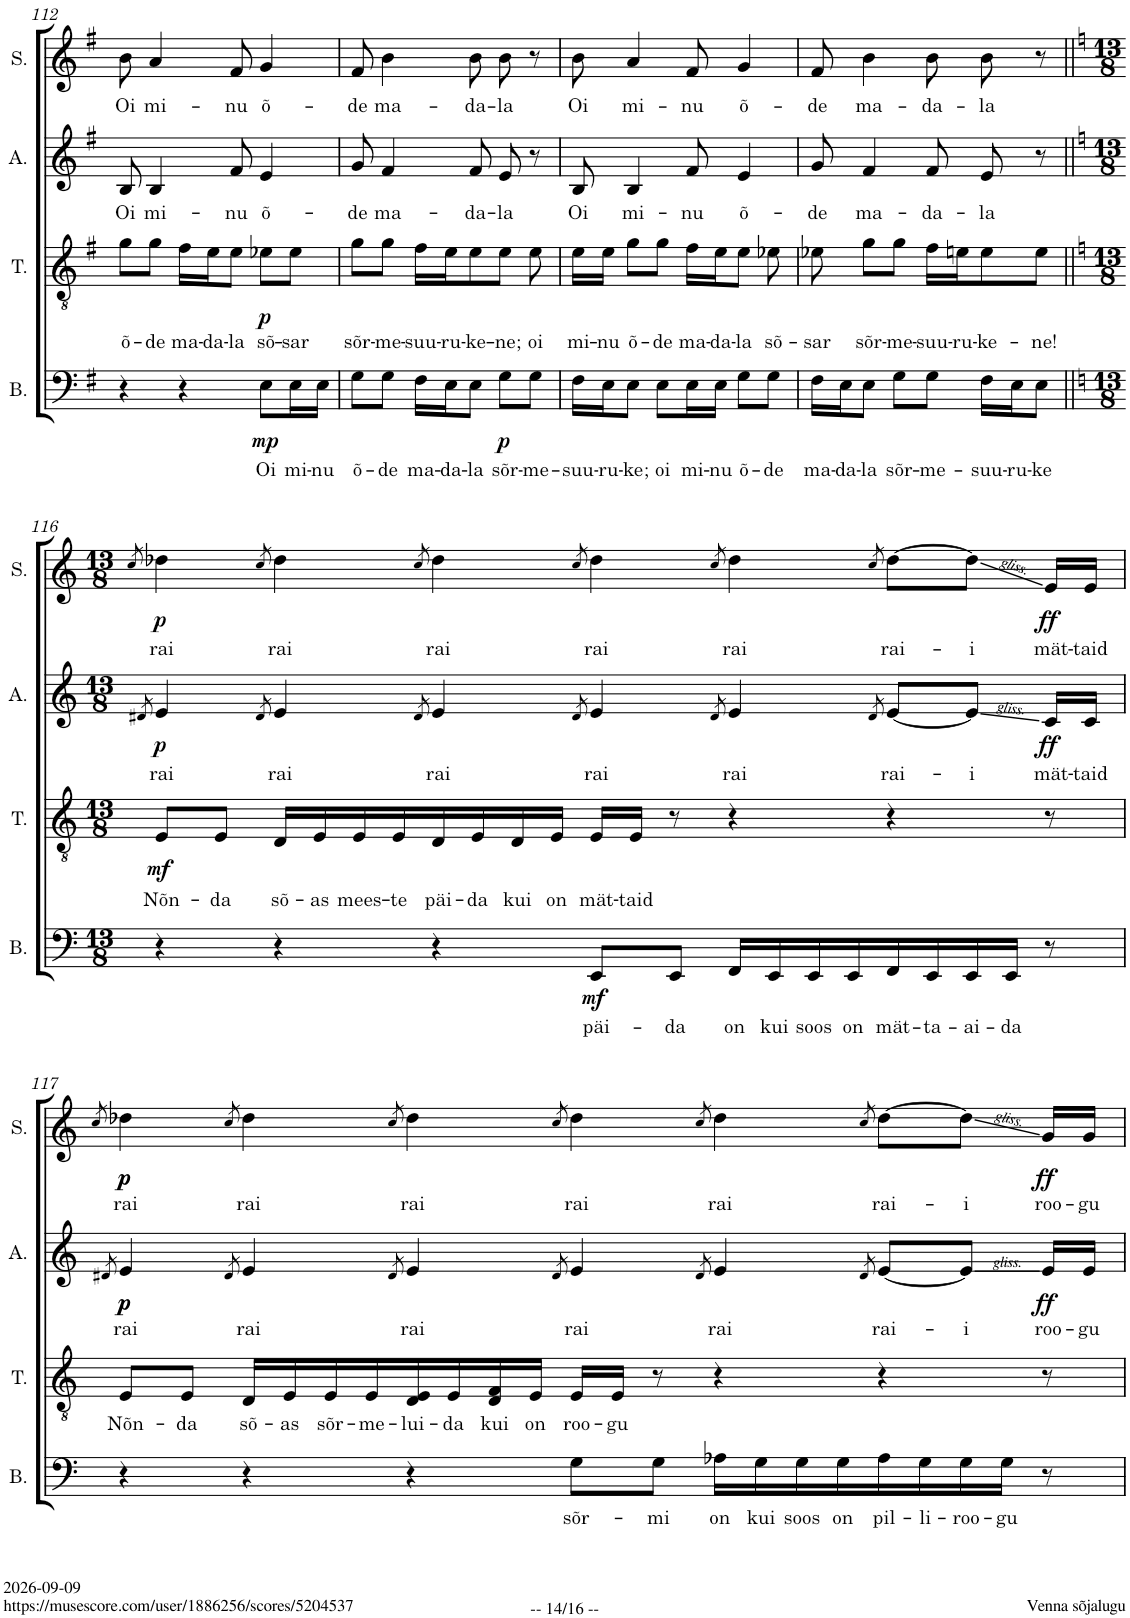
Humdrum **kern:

**kern	**text	**dynam	**kern	**text	**dynam	**kern	**text	**dynam	**kern	**text	**dynam
*part4	*part4	*part4	*part3	*part3	*part3	*part2	*part2	*part2	*part1	*part1	*part1
*staff4	*staff4	*staff4	*staff3	*staff3	*staff3	*staff2	*staff2	*staff2	*staff1	*staff1	*staff1
*I"Bass	*	*	*I"Tenor	*	*	*I"Alto	*	*	*I"Soprano	*	*
*I'B.	*	*	*I'T.	*	*	*I'A.	*	*	*I'S.	*	*
!!LO:PB:g=z
*clefF4	*	*	*clefGv2	*	*	*clefG2	*	*	*clefG2	*	*
*	*	*	*	*	*	*Trd1c2	*	*	*	*	*
*k[f#]	*	*	*k[f#]	*	*	*k[f#]	*	*	*k[f#]	*	*
*M3/4	*	*	*M3/4	*	*	*M3/4	*	*	*M3/4	*	*
=112	=112	=112	=112	=112	=112	=112	=112	=112	=112	=112	=112
!	!	!	!	!LO:LY:b	!	!	!LO:LY:b	!	!	!LO:LY:b	!
4r	.	.	8g\L	õ-	.	8B/	Oi	.	8b\	Oi	.
!	!	!	!	!LO:LY:b	!	!	!LO:LY:b	!	!	!LO:LY:b	!
.	.	.	8g\J	-de	.	4B/	mi-	.	4a/	mi-	.
!	!	!	!	!LO:LY:b	!	!	!	!	!	!	!
4r	.	.	16f#\LL	ma-	.	.	.	.	.	.	.
!	!	!	!	!LO:LY:b	!	!	!	!	!	!	!
.	.	.	16e\J	-da-	.	.	.	.	.	.	.
!	!	!	!	!LO:LY:b	!	!	!LO:LY:b	!	!	!LO:LY:b	!
.	.	.	8e\J	-la	.	8f#/	-nu	.	8f#/	-nu	.
!	!LO:LY:b	!LO:DY:b	!	!LO:LY:b	!LO:DY:b	!	!LO:LY:b	!	!	!LO:LY:b	!
8E\L	Oi	mp	8e-X\L	sõ-	p	4e/	õ-	.	4g/	õ-	.
!	!LO:LY:b	!	!	!LO:LY:b	!	!	!	!	!	!	!
16E\L	mi-	.	8e-\J	-sar	.	.	.	.	.	.	.
!	!LO:LY:b	!	!	!	!	!	!	!	!	!	!
16E\JJ	-nu	.	.	.	.	.	.	.	.	.	.
=113	=113	=113	=113	=113	=113	=113	=113	=113	=113	=113	=113
!	!LO:LY:b	!	!	!LO:LY:b	!	!	!LO:LY:b	!	!	!LO:LY:b	!
8G\L	õ-	.	8g\L	sõr-	.	8g/	-de	.	8f#/	-de	.
!	!LO:LY:b	!	!	!LO:LY:b	!	!	!LO:LY:b	!	!	!LO:LY:b	!
8G\J	-de	.	8g\J	-me-	.	4f#/	ma-	.	4b\	ma-	.
!	!LO:LY:b	!	!	!LO:LY:b	!	!	!	!	!	!	!
16F#\LL	ma-	.	16f#\LL	-suu-	.	.	.	.	.	.	.
!	!LO:LY:b	!	!	!LO:LY:b	!	!	!	!	!	!	!
16E\J	-da-	.	16e\J	-ru-	.	.	.	.	.	.	.
!	!LO:LY:b	!	!	!LO:LY:b	!	!	!LO:LY:b	!	!	!LO:LY:b	!
8E\J	-la	.	8e\	-ke-	.	8f#/	-da-	.	8b\	-da-	.
!	!LO:LY:b	!LO:DY:b	!	!LO:LY:b	!	!	!LO:LY:b	!	!	!LO:LY:b	!
8G\L	sõr-	p	8e\J	-ne;	.	8e/	-la	.	8b\	-la	.
!	!LO:LY:b	!	!	!LO:LY:b	!	!	!	!	!	!	!
8G\J	-me-	.	8e\	oi	.	8r	.	.	8r	.	.
=114	=114	=114	=114	=114	=114	=114	=114	=114	=114	=114	=114
!	!LO:LY:b	!	!	!LO:LY:b	!	!	!LO:LY:b	!	!	!LO:LY:b	!
16F#\LL	-suu-	.	16e\LL	mi-	.	8B/	Oi	.	8b\	Oi	.
!	!LO:LY:b	!	!	!LO:LY:b	!	!	!	!	!	!	!
16E\J	-ru-	.	16e\JJ	-nu	.	.	.	.	.	.	.
!	!LO:LY:b	!	!	!LO:LY:b	!	!	!LO:LY:b	!	!	!LO:LY:b	!
8E\J	-ke;	.	8g\L	õ-	.	4B/	mi-	.	4a/	mi-	.
!	!LO:LY:b	!	!	!LO:LY:b	!	!	!	!	!	!	!
8E\L	oi	.	8g\J	-de	.	.	.	.	.	.	.
!	!LO:LY:b	!	!	!LO:LY:b	!	!	!LO:LY:b	!	!	!LO:LY:b	!
16E\L	mi-	.	16f#\LL	ma-	.	8f#/	-nu	.	8f#/	-nu	.
!	!LO:LY:b	!	!	!LO:LY:b	!	!	!	!	!	!	!
16E\JJ	-nu	.	16e\J	-da-	.	.	.	.	.	.	.
!	!LO:LY:b	!	!	!LO:LY:b	!	!	!LO:LY:b	!	!	!LO:LY:b	!
8G\L	õ-	.	8e\J	-la	.	4e/	õ-	.	4g/	õ-	.
!	!LO:LY:b	!	!	!LO:LY:b	!	!	!	!	!	!	!
8G\J	-de	.	8e-X\	sõ-	.	.	.	.	.	.	.
=115	=115	=115	=115	=115	=115	=115	=115	=115	=115	=115	=115
!	!LO:LY:b	!	!	!LO:LY:b	!	!	!LO:LY:b	!	!	!LO:LY:b	!
16F#\LL	ma-	.	8e-X\	-sar	.	8g/	-de	.	8f#/	-de	.
!	!LO:LY:b	!	!	!	!	!	!	!	!	!	!
16E\J	-da-	.	.	.	.	.	.	.	.	.	.
!	!LO:LY:b	!	!	!LO:LY:b	!	!	!LO:LY:b	!	!	!LO:LY:b	!
8E\J	-la	.	8g\L	sõr-	.	4f#/	ma-	.	4b\	ma-	.
!	!LO:LY:b	!	!	!LO:LY:b	!	!	!	!	!	!	!
8G\L	sõr-	.	8g\J	-me-	.	.	.	.	.	.	.
!	!LO:LY:b	!	!	!LO:LY:b	!	!	!LO:LY:b	!	!	!LO:LY:b	!
8G\J	-me-	.	16f#\LL	-suu-	.	8f#/	-da-	.	8b\	-da-	.
!	!	!	!	!LO:LY:b	!	!	!	!	!	!	!
.	.	.	16en\J	-ru-	.	.	.	.	.	.	.
!	!LO:LY:b	!	!	!LO:LY:b	!	!	!LO:LY:b	!	!	!LO:LY:b	!
16F#\LL	-suu-	.	8e\	-ke-	.	8e/	-la	.	8b\	-la	.
!	!LO:LY:b	!	!	!	!	!	!	!	!	!	!
16E\J	-ru-	.	.	.	.	.	.	.	.	.	.
!	!LO:LY:b	!	!	!LO:LY:b	!	!	!	!	!	!	!
8E\J	-ke	.	8e\J	-ne!	.	8r	.	.	8r	.	.
!!LO:LB:g=z
=116||	=116||	=116||	=116||	=116||	=116||	=116||	=116||	=116||	=116||	=116||	=116||
*k[]	*	*	*k[]	*	*	*k[]	*	*	*k[]	*	*
*M13/8	*	*	*M13/8	*	*	*M13/8	*	*	*M13/8	*	*
.	.	.	.	.	.	8qd#X/	.	.	8qcc/	.	.
!	!	!	!	!LO:LY:b	!LO:DY:b	!	!LO:LY:b	!LO:DY:b	!	!LO:LY:b	!LO:DY:b
4r	.	.	8E/L	Nõn-	mf	4e/	rai	p	4dd-X\	rai	p
!	!	!	!	!LO:LY:b	!	!	!	!	!	!	!
.	.	.	8E/J	-da	.	.	.	.	.	.	.
.	.	.	.	.	.	8qd#/	.	.	8qcc/	.	.
!	!	!	!	!LO:LY:b	!	!	!LO:LY:b	!	!	!LO:LY:b	!
4r	.	.	16D/LL	sõ-	.	4e/	rai	.	4dd-\	rai	.
!	!	!	!	!LO:LY:b	!	!	!	!	!	!	!
.	.	.	16E/	-as	.	.	.	.	.	.	.
!	!	!	!	!LO:LY:b	!	!	!	!	!	!	!
.	.	.	16E/	mees-	.	.	.	.	.	.	.
!	!	!	!	!LO:LY:b	!	!	!	!	!	!	!
.	.	.	16E/	-te	.	.	.	.	.	.	.
.	.	.	.	.	.	8qd#/	.	.	8qcc/	.	.
!	!	!	!	!LO:LY:b	!	!	!LO:LY:b	!	!	!LO:LY:b	!
4r	.	.	16D/	päi-	.	4e/	rai	.	4dd-\	rai	.
!	!	!	!	!LO:LY:b	!	!	!	!	!	!	!
.	.	.	16E/	-da	.	.	.	.	.	.	.
!	!	!	!	!LO:LY:b	!	!	!	!	!	!	!
.	.	.	16D/	kui	.	.	.	.	.	.	.
!	!	!	!	!LO:LY:b	!	!	!	!	!	!	!
.	.	.	16E/JJ	on	.	.	.	.	.	.	.
.	.	.	.	.	.	8qd#/	.	.	8qcc/	.	.
!	!LO:LY:b	!LO:DY:b	!	!LO:LY:b	!	!	!LO:LY:b	!	!	!LO:LY:b	!
8EE/L	päi-	mf	16E/LL	mät-	.	4e/	rai	.	4dd-\	rai	.
!	!	!	!	!LO:LY:b	!	!	!	!	!	!	!
.	.	.	16E/JJ	-taid	.	.	.	.	.	.	.
!	!LO:LY:b	!	!	!	!	!	!	!	!	!	!
8EE/J	-da	.	8r	.	.	.	.	.	.	.	.
.	.	.	.	.	.	8qd#/	.	.	8qcc/	.	.
!	!LO:LY:b	!	!	!	!	!	!LO:LY:b	!	!	!LO:LY:b	!
16FF/LL	on	.	4r	.	.	4e/	rai	.	4dd-\	rai	.
!	!LO:LY:b	!	!	!	!	!	!	!	!	!	!
16EE/	kui	.	.	.	.	.	.	.	.	.	.
!	!LO:LY:b	!	!	!	!	!	!	!	!	!	!
16EE/	soos	.	.	.	.	.	.	.	.	.	.
!	!LO:LY:b	!	!	!	!	!	!	!	!	!	!
16EE/	on	.	.	.	.	.	.	.	.	.	.
.	.	.	.	.	.	8qd#/	.	.	8qcc/	.	.
!	!LO:LY:b	!	!	!	!	!	!LO:LY:b	!	!	!LO:LY:b	!
16FF/	mät-	.	4r	.	.	[8e/L	rai-	.	[8dd-\L	rai-	.
!	!LO:LY:b	!	!	!	!	!	!	!	!	!	!
16EE/	-ta-	.	.	.	.	.	.	.	.	.	.
!	!LO:LY:b	!	!	!	!	!	!LO:LY:b	!	!	!LO:LY:b	!
16EE/	-ai-	.	.	.	.	8e/J]	-i	.	8dd-\J]	-i	.
!	!LO:LY:b	!	!	!	!	!	!	!	!	!	!
16EE/JJ	-da	.	.	.	.	.	.	.	.	.	.
!	!	!	!	!	!	!	!LO:LY:b	!LO:DY:b	!	!LO:LY:b	!LO:DY:b
8r	.	.	8r	.	.	16c/LL	mät-	ff	16e/LL	mät-	ff
!	!	!	!	!	!	!	!LO:LY:b	!	!	!LO:LY:b	!
.	.	.	.	.	.	16c/JJ	-taid	.	16e/JJ	-taid	.
!!LO:LB:g=z
=117	=117	=117	=117	=117	=117	=117	=117	=117	=117	=117	=117
.	.	.	.	.	.	8qd#X/	.	.	8qcc/	.	.
!	!	!	!	!LO:LY:b	!	!	!LO:LY:b	!LO:DY:b	!	!LO:LY:b	!
!	!	!	!	!	!	!	!	!LO:DY:n=1:b	!	!	!LO:DY:b
!	!	!	!	!	!	!	!	!	!	!	!LO:DY:n=1:b
4r	.	.	8E/L	Nõn-	.	4e/	rai	p p	4dd-X\	rai	p p
!	!	!	!	!LO:LY:b	!	!	!	!	!	!	!
.	.	.	8E/J	-da	.	.	.	.	.	.	.
.	.	.	.	.	.	8qd#/	.	.	8qcc/	.	.
!	!	!	!	!LO:LY:b	!	!	!LO:LY:b	!	!	!LO:LY:b	!
4r	.	.	16D/LL	sõ-	.	4e/	rai	.	4dd-\	rai	.
!	!	!	!	!LO:LY:b	!	!	!	!	!	!	!
.	.	.	16E/	-as	.	.	.	.	.	.	.
!	!	!	!	!LO:LY:b	!	!	!	!	!	!	!
.	.	.	16E/	sõr-	.	.	.	.	.	.	.
!	!	!	!	!LO:LY:b	!	!	!	!	!	!	!
.	.	.	16E/	-me-	.	.	.	.	.	.	.
.	.	.	.	.	.	8qd#/	.	.	8qcc/	.	.
!	!	!	!	!LO:LY:b	!	!	!LO:LY:b	!	!	!LO:LY:b	!
4r	.	.	16D/ 16E/	-lui-	.	4e/	rai	.	4dd-\	rai	.
!	!	!	!	!LO:LY:b	!	!	!	!	!	!	!
.	.	.	16E/	-da	.	.	.	.	.	.	.
!	!	!	!	!LO:LY:b	!	!	!	!	!	!	!
.	.	.	16D/ 16F/	kui	.	.	.	.	.	.	.
!	!	!	!	!LO:LY:b	!	!	!	!	!	!	!
.	.	.	16E/JJ	on	.	.	.	.	.	.	.
.	.	.	.	.	.	8qd#/	.	.	8qcc/	.	.
!	!LO:LY:b	!	!	!LO:LY:b	!	!	!LO:LY:b	!	!	!LO:LY:b	!
8G\L	sõr-	.	16E/LL	roo-	.	4e/	rai	.	4dd-\	rai	.
!	!	!	!	!LO:LY:b	!	!	!	!	!	!	!
.	.	.	16E/JJ	-gu	.	.	.	.	.	.	.
!	!LO:LY:b	!	!	!	!	!	!	!	!	!	!
8G\J	-mi	.	8r	.	.	.	.	.	.	.	.
.	.	.	.	.	.	8qd#/	.	.	8qcc/	.	.
!	!LO:LY:b	!	!	!	!	!	!LO:LY:b	!	!	!LO:LY:b	!
16A-X\LL	on	.	4r	.	.	4e/	rai	.	4dd-\	rai	.
!	!LO:LY:b	!	!	!	!	!	!	!	!	!	!
16G\	kui	.	.	.	.	.	.	.	.	.	.
!	!LO:LY:b	!	!	!	!	!	!	!	!	!	!
16G\	soos	.	.	.	.	.	.	.	.	.	.
!	!LO:LY:b	!	!	!	!	!	!	!	!	!	!
16G\	on	.	.	.	.	.	.	.	.	.	.
.	.	.	.	.	.	8qd#/	.	.	8qcc/	.	.
!	!LO:LY:b	!	!	!	!	!	!LO:LY:b	!	!	!LO:LY:b	!
16A-\	pil-	.	4r	.	.	[8e/L	rai-	.	[8dd-\L	rai-	.
!	!LO:LY:b	!	!	!	!	!	!	!	!	!	!
16G\	-li-	.	.	.	.	.	.	.	.	.	.
!	!LO:LY:b	!	!	!	!	!	!LO:LY:b	!	!	!LO:LY:b	!
16G\	-roo-	.	.	.	.	8e/J]	-i	.	8dd-\J]	-i	.
!	!LO:LY:b	!	!	!	!	!	!	!	!	!	!
16G\JJ	-gu	.	.	.	.	.	.	.	.	.	.
!	!	!	!	!	!	!	!LO:LY:b	!LO:DY:n=2:b	!	!LO:LY:b	!LO:DY:n=2:b
8r	.	.	8r	.	.	16e/LL	roo-	ff	16g/LL	roo-	ff
!	!	!	!	!	!	!	!LO:LY:b	!	!	!LO:LY:b	!
.	.	.	.	.	.	16e/JJ	-gu	.	16g/JJ	-gu	.
=	=	=	=	=	=	=	=	=	=	=	=
*-	*-	*-	*-	*-	*-	*-	*-	*-	*-	*-	*-
